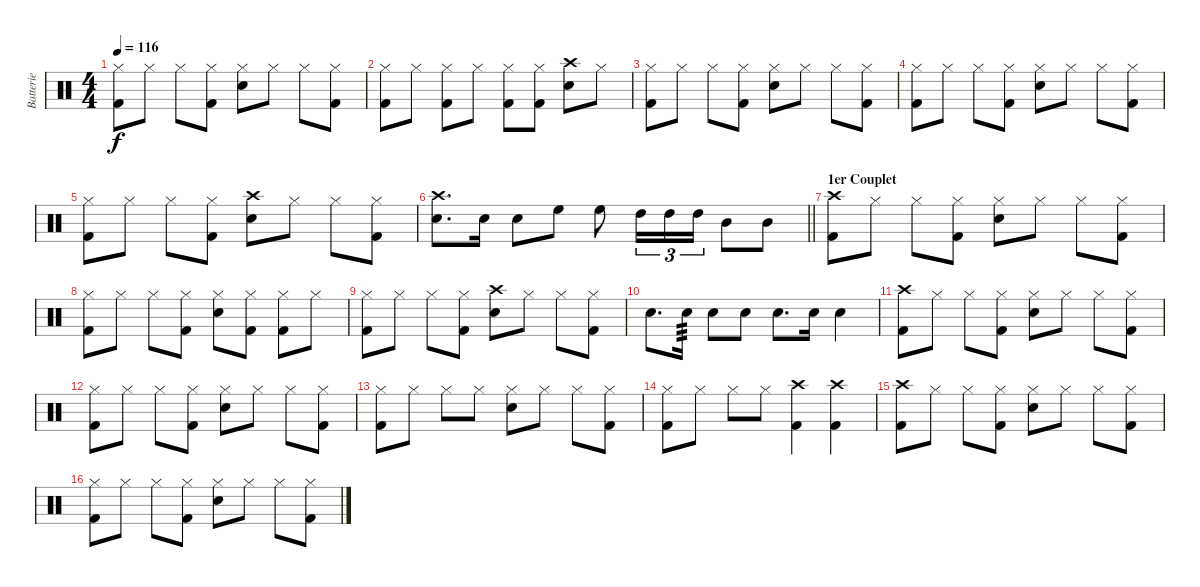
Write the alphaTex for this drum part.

\track ("Batterie" "Batterie") {instrument percussion}
\staff {score}
\articulation defaults
\ts (4 4)
\tempo 116
\clef neutral
\ks c
("Hi-Hat (closed)" "Kick (hit) 2").8{dy f} "Hi-Hat (closed)".8 "Hi-Hat (closed)".8 ("Hi-Hat (closed)" "Kick (hit) 2").8 ("Hi-Hat (closed)" "Snare (hit) 2").8 "Hi-Hat (closed)".8 "Hi-Hat (closed)".8 ("Hi-Hat (closed)" "Kick (hit) 2").8 |
("Hi-Hat (closed)" "Kick (hit) 2").8 "Hi-Hat (closed)".8 ("Hi-Hat (closed)" "Kick (hit) 2").8 "Hi-Hat (closed)".8 ("Hi-Hat (closed)" "Kick (hit) 2").8 ("Hi-Hat (closed)" "Kick (hit) 2").8 ("Crash high (hit)" "Snare (hit) 2").8 "Hi-Hat (closed)".8 |
("Hi-Hat (closed)" "Kick (hit) 2").8 "Hi-Hat (closed)".8 "Hi-Hat (closed)".8 ("Hi-Hat (closed)" "Kick (hit) 2").8 ("Hi-Hat (closed)" "Snare (hit) 2").8 "Hi-Hat (closed)".8 "Hi-Hat (closed)".8 ("Hi-Hat (closed)" "Kick (hit) 2").8 |
("Hi-Hat (closed)" "Kick (hit) 2").8 "Hi-Hat (closed)".8 "Hi-Hat (closed)".8 ("Hi-Hat (closed)" "Kick (hit) 2").8 ("Hi-Hat (closed)" "Snare (hit) 2").8 "Hi-Hat (closed)".8 "Hi-Hat (closed)".8 ("Hi-Hat (closed)" "Kick (hit) 2").8 |
("Hi-Hat (closed)" "Kick (hit) 2").8 "Hi-Hat (closed)".8 "Hi-Hat (closed)".8 ("Hi-Hat (closed)" "Kick (hit) 2").8 ("Crash high (hit)" "Snare (hit) 2").8 "Hi-Hat (closed)".8 "Hi-Hat (closed)".8 ("Hi-Hat (closed)" "Kick (hit) 2").8 |
\barLineRight lightlight
("Crash high (hit)" "Snare (hit) 2").8{d} "Snare (hit) 2".16 "Snare (hit) 2".8 "High Floor Tom (hit)".8 "High Floor Tom (hit)".8 "High Tom (hit)".16{tu (3 2)} "High Tom (hit)".16{tu (3 2)} "High Tom (hit)".16{tu (3 2)} "Mid Tom (hit)".8 "Mid Tom (hit)".8 |
\section ("" "1er Couplet")
("Crash high (hit)" "Kick (hit) 2").8 "Hi-Hat (closed)".8 "Hi-Hat (closed)".8 ("Hi-Hat (closed)" "Kick (hit) 2").8 ("Hi-Hat (closed)" "Snare (hit) 2").8 "Hi-Hat (closed)".8 "Hi-Hat (closed)".8 ("Hi-Hat (closed)" "Kick (hit) 2").8 |
("Hi-Hat (closed)" "Kick (hit) 2").8 "Hi-Hat (closed)".8 "Hi-Hat (closed)".8 ("Hi-Hat (closed)" "Kick (hit) 2").8 ("Hi-Hat (closed)" "Snare (hit) 2").8 ("Hi-Hat (closed)" "Kick (hit) 2").8 ("Hi-Hat (closed)" "Kick (hit) 2").8 "Hi-Hat (closed)".8 |
("Hi-Hat (closed)" "Kick (hit) 2").8 "Hi-Hat (closed)".8 "Hi-Hat (closed)".8 ("Hi-Hat (closed)" "Kick (hit) 2").8 ("Crash high (hit)" "Snare (hit) 2").8 "Hi-Hat (closed)".8 "Hi-Hat (closed)".8 ("Hi-Hat (closed)" "Kick (hit) 2").8 |
"Snare (hit) 2".8{d} "Snare (hit) 2".16{tp 3} "Snare (hit) 2".8 "Snare (hit) 2".8 "Snare (hit) 2".8{d} "Snare (hit) 2".16 "Snare (hit) 2".4 |
("Crash high (hit)" "Kick (hit) 2").8 "Hi-Hat (closed)".8 "Hi-Hat (closed)".8 ("Hi-Hat (closed)" "Kick (hit) 2").8 ("Hi-Hat (closed)" "Snare (hit) 2").8 "Hi-Hat (closed)".8 "Hi-Hat (closed)".8 ("Hi-Hat (closed)" "Kick (hit) 2").8 |
("Hi-Hat (closed)" "Kick (hit) 2").8 "Hi-Hat (closed)".8 "Hi-Hat (closed)".8 ("Hi-Hat (closed)" "Kick (hit) 2").8 ("Hi-Hat (closed)" "Snare (hit) 2").8 "Hi-Hat (closed)".8 "Hi-Hat (closed)".8 ("Hi-Hat (closed)" "Kick (hit) 2").8 |
("Hi-Hat (closed)" "Kick (hit) 2").8 "Hi-Hat (closed)".8 "Hi-Hat (closed)".8 "Hi-Hat (closed)".8 ("Hi-Hat (closed)" "Snare (hit) 2").8 "Hi-Hat (closed)".8 "Hi-Hat (closed)".8 ("Hi-Hat (closed)" "Kick (hit) 2").8 |
("Hi-Hat (closed)" "Kick (hit) 2").8 "Hi-Hat (closed)".8 "Hi-Hat (closed)".8 "Hi-Hat (closed)".8 ("Crash high (hit)" "Kick (hit) 2").4 ("Crash high (hit)" "Kick (hit) 2").4 |
("Crash high (hit)" "Kick (hit) 2").8 "Hi-Hat (closed)".8 "Hi-Hat (closed)".8 ("Hi-Hat (closed)" "Kick (hit) 2").8 ("Hi-Hat (closed)" "Snare (hit) 2").8 "Hi-Hat (closed)".8 "Hi-Hat (closed)".8 ("Hi-Hat (closed)" "Kick (hit) 2").8 |
("Hi-Hat (closed)" "Kick (hit) 2").8 "Hi-Hat (closed)".8 "Hi-Hat (closed)".8 ("Hi-Hat (closed)" "Kick (hit) 2").8 ("Hi-Hat (closed)" "Snare (hit) 2").8 "Hi-Hat (closed)".8 "Hi-Hat (closed)".8 ("Hi-Hat (closed)" "Kick (hit) 2").8
